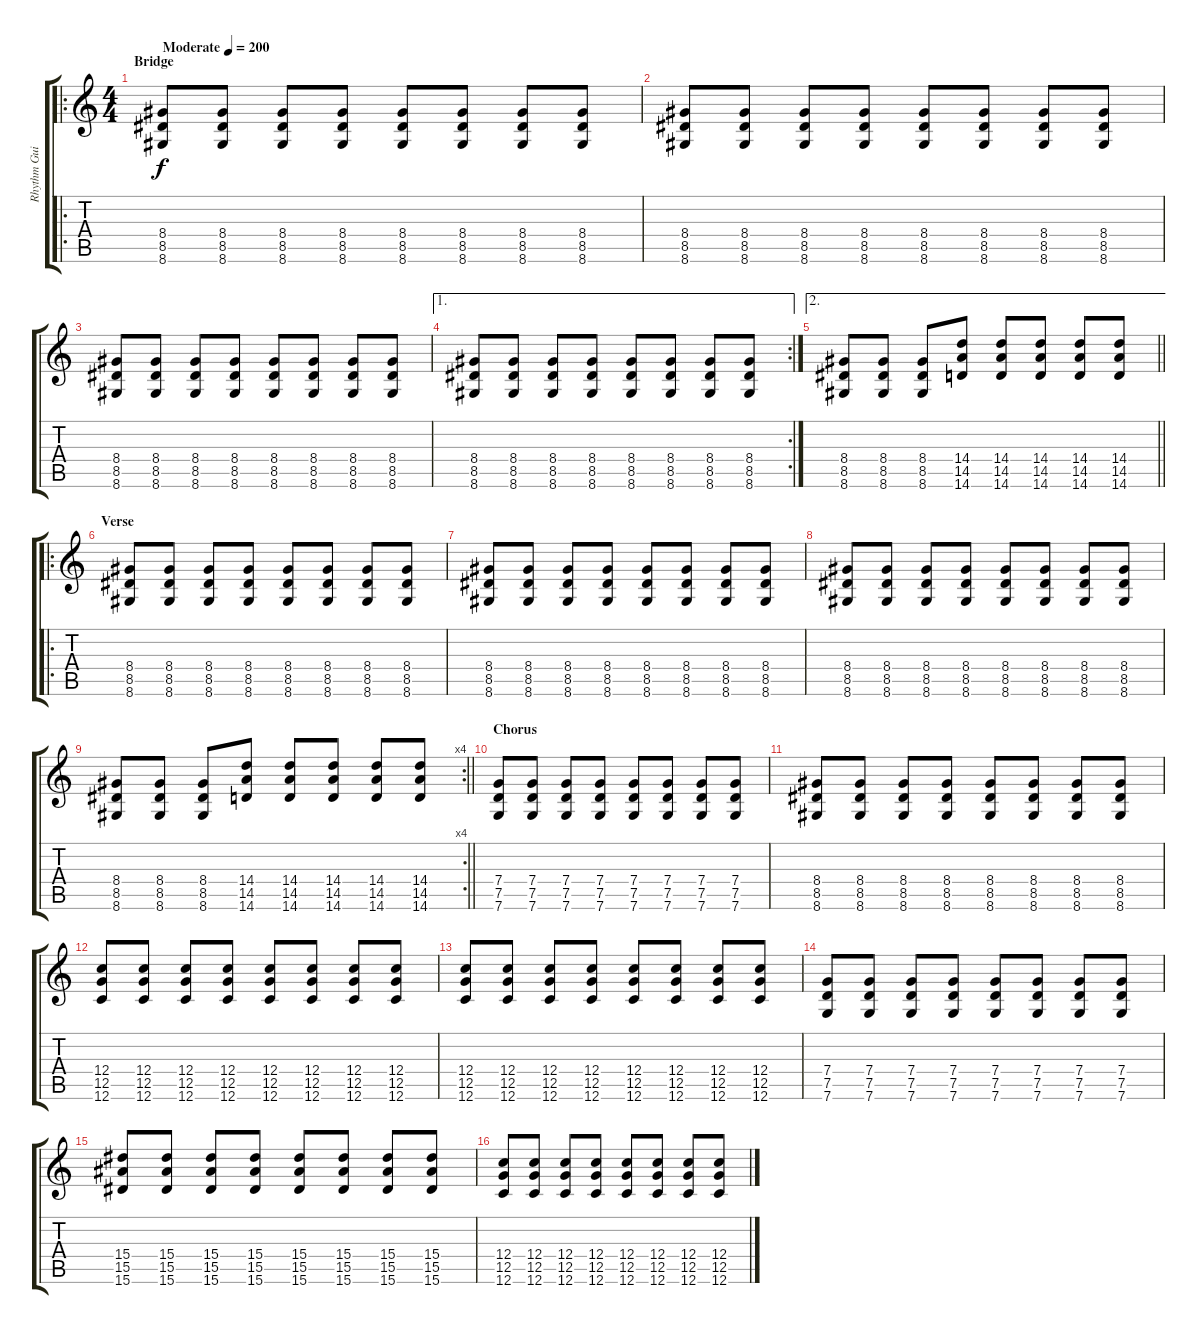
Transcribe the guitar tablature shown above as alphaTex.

\track ("Rhythm Guitar  - Daron" "Rhythm Gui") {instrument overdrivenguitar}
\staff {score tabs}
\tuning (D4 A3 F3 C3 G2 C2) {hide}
\ro
\ts (4 4)
\section ("" "Bridge")
\tempo (200 "Moderate")
\clef g2
\ks c
(8.4 8.5 8.6).8{dy f instrument overdrivenguitar} (8.4 8.5 8.6).8 (8.4 8.5 8.6).8 (8.4 8.5 8.6).8 (8.4 8.5 8.6).8 (8.4 8.5 8.6).8 (8.4 8.5 8.6).8 (8.4 8.5 8.6).8 |
(8.4 8.5 8.6).8 (8.4 8.5 8.6).8 (8.4 8.5 8.6).8 (8.4 8.5 8.6).8 (8.4 8.5 8.6).8 (8.4 8.5 8.6).8 (8.4 8.5 8.6).8 (8.4 8.5 8.6).8 |
(8.4 8.5 8.6).8 (8.4 8.5 8.6).8 (8.4 8.5 8.6).8 (8.4 8.5 8.6).8 (8.4 8.5 8.6).8 (8.4 8.5 8.6).8 (8.4 8.5 8.6).8 (8.4 8.5 8.6).8 |
\ae 1
\rc 2
(8.4 8.5 8.6).8 (8.4 8.5 8.6).8 (8.4 8.5 8.6).8 (8.4 8.5 8.6).8 (8.4 8.5 8.6).8 (8.4 8.5 8.6).8 (8.4 8.5 8.6).8 (8.4 8.5 8.6).8 |
\ae 2
\barLineRight lightlight
(8.4 8.5 8.6).8 (8.4 8.5 8.6).8 (8.4 8.5 8.6).8 (14.4 14.5 14.6).8 (14.4 14.5 14.6).8 (14.4 14.5 14.6).8 (14.4 14.5 14.6).8 (14.4 14.5 14.6).8 |
\ro
\section ("" "Verse")
(8.4 8.5 8.6).8 (8.4 8.5 8.6).8 (8.4 8.5 8.6).8 (8.4 8.5 8.6).8 (8.4 8.5 8.6).8 (8.4 8.5 8.6).8 (8.4 8.5 8.6).8 (8.4 8.5 8.6).8 |
(8.4 8.5 8.6).8 (8.4 8.5 8.6).8 (8.4 8.5 8.6).8 (8.4 8.5 8.6).8 (8.4 8.5 8.6).8 (8.4 8.5 8.6).8 (8.4 8.5 8.6).8 (8.4 8.5 8.6).8 |
(8.4 8.5 8.6).8 (8.4 8.5 8.6).8 (8.4 8.5 8.6).8 (8.4 8.5 8.6).8 (8.4 8.5 8.6).8 (8.4 8.5 8.6).8 (8.4 8.5 8.6).8 (8.4 8.5 8.6).8 |
\rc 4
\barLineRight lightlight
(8.4 8.5 8.6).8 (8.4 8.5 8.6).8 (8.4 8.5 8.6).8 (14.4 14.5 14.6).8 (14.4 14.5 14.6).8 (14.4 14.5 14.6).8 (14.4 14.5 14.6).8 (14.4 14.5 14.6).8 |
\section ("" "Chorus")
(7.4 7.5 7.6).8 (7.4 7.5 7.6).8 (7.4 7.5 7.6).8 (7.4 7.5 7.6).8 (7.4 7.5 7.6).8 (7.4 7.5 7.6).8 (7.4 7.5 7.6).8 (7.4 7.5 7.6).8 |
(8.4 8.5 8.6).8 (8.4 8.5 8.6).8 (8.4 8.5 8.6).8 (8.4 8.5 8.6).8 (8.4 8.5 8.6).8 (8.4 8.5 8.6).8 (8.4 8.5 8.6).8 (8.4 8.5 8.6).8 |
(12.4 12.5 12.6).8 (12.4 12.5 12.6).8 (12.4 12.5 12.6).8 (12.4 12.5 12.6).8 (12.4 12.5 12.6).8 (12.4 12.5 12.6).8 (12.4 12.5 12.6).8 (12.4 12.5 12.6).8 |
(12.4 12.5 12.6).8 (12.4 12.5 12.6).8 (12.4 12.5 12.6).8 (12.4 12.5 12.6).8 (12.4 12.5 12.6).8 (12.4 12.5 12.6).8 (12.4 12.5 12.6).8 (12.4 12.5 12.6).8 |
(7.4 7.5 7.6).8 (7.4 7.5 7.6).8 (7.4 7.5 7.6).8 (7.4 7.5 7.6).8 (7.4 7.5 7.6).8 (7.4 7.5 7.6).8 (7.4 7.5 7.6).8 (7.4 7.5 7.6).8 |
(15.4 15.5 15.6).8 (15.4 15.5 15.6).8 (15.4 15.5 15.6).8 (15.4 15.5 15.6).8 (15.4 15.5 15.6).8 (15.4 15.5 15.6).8 (15.4 15.5 15.6).8 (15.4 15.5 15.6).8 |
(12.4 12.5 12.6).8 (12.4 12.5 12.6).8 (12.4 12.5 12.6).8 (12.4 12.5 12.6).8 (12.4 12.5 12.6).8 (12.4 12.5 12.6).8 (12.4 12.5 12.6).8 (12.4 12.5 12.6).8
